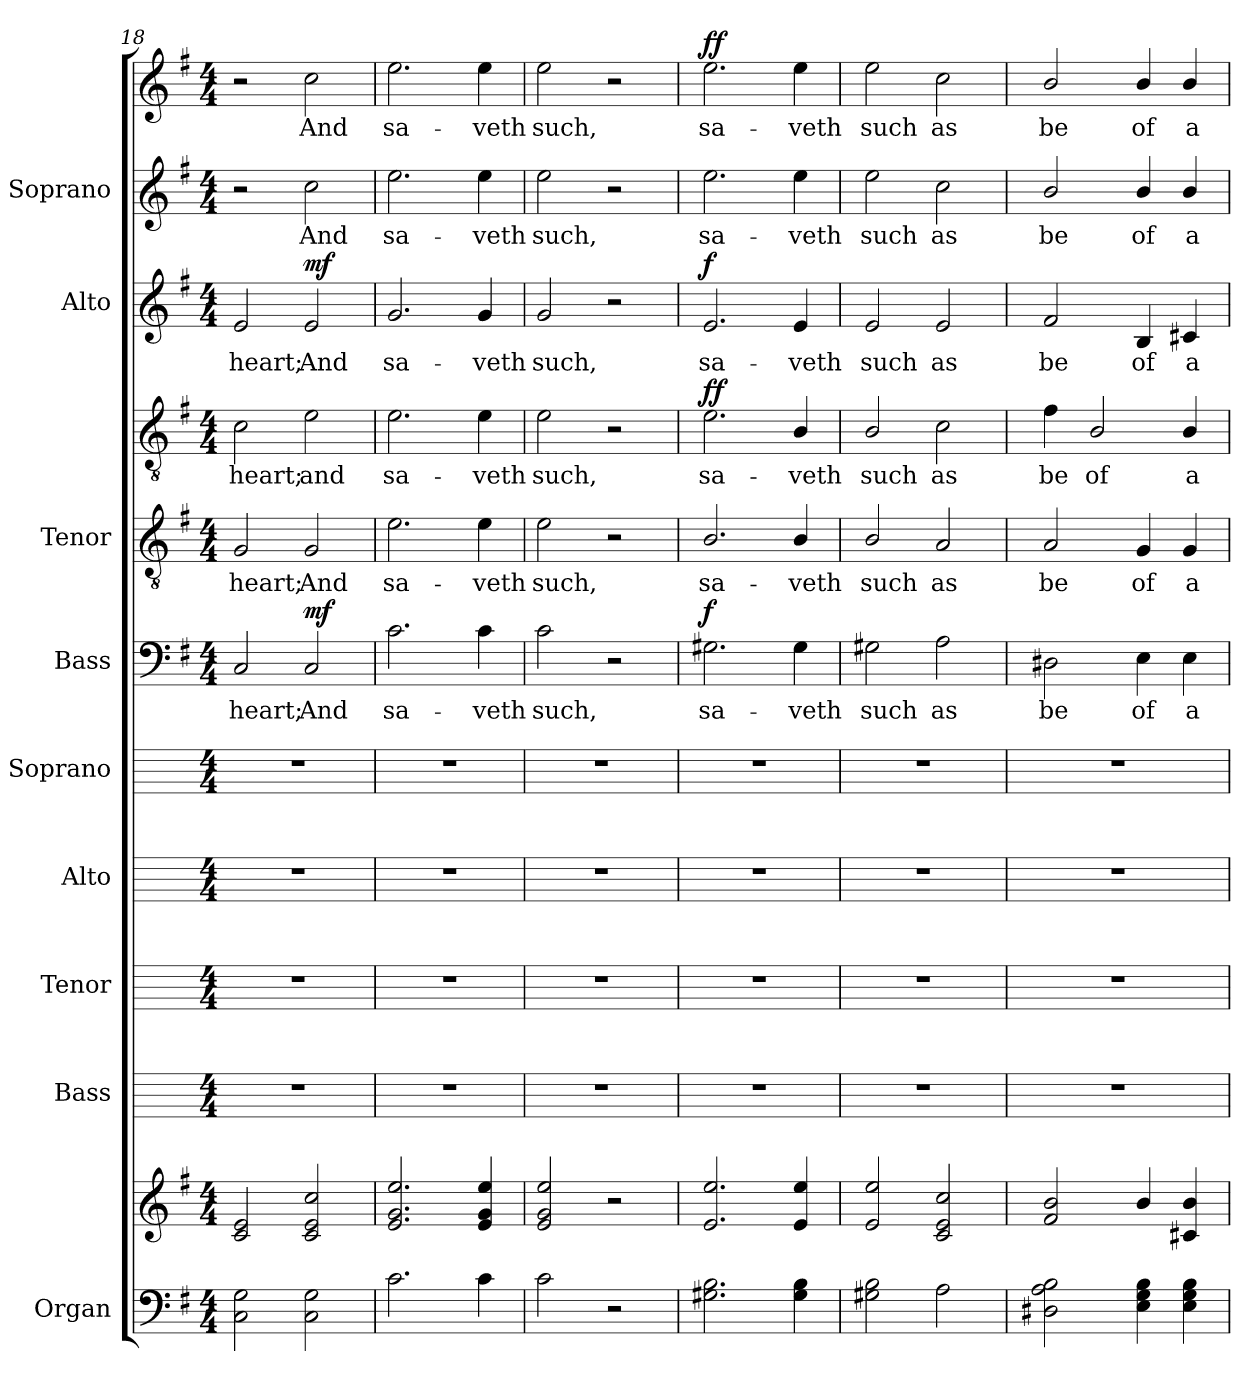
**kern	**kern	**kern	**kern	**kern	**kern	**kern	**text	**dynam	**kern	**text	**kern	**text	**dynam	**kern	**text	**dynam	**kern	**text	**kern	**text	**dynam
*part9	*part9	*part8	*part7	*part6	*part5	*part4	*part4	*part4	*part3	*part3	*part3	*part3	*part3	*part2	*part2	*part2	*part1	*part1	*part1	*part1	*part1
*staff12	*staff11	*staff10	*staff9	*staff8	*staff7	*staff6	*staff6	*staff6	*staff5	*staff5	*staff4	*staff4	*staff4/5	*staff3	*staff3	*staff3	*staff2	*staff2	*staff1	*staff1	*staff1/2
*I"Organ	*	*I"Bass	*I"Tenor	*I"Alto	*I"Soprano	*I"Bass	*	*	*I"Tenor	*	*	*	*	*I"Alto	*	*	*I"Soprano	*	*	*	*
*I'Organ	*	*I'Bass	*I'Tenor	*I'Alto	*I'Soprano	*I'Bass	*	*	*I'Tenor	*	*	*	*	*I'Alto	*	*	*I'Soprano	*	*	*	*
*clefF4	*clefG2	*	*	*	*	*clefF4	*	*	*clefGv2	*	*clefGv2	*	*	*clefG2	*	*	*	*	*clefG2	*	*
*k[f#]	*k[f#]	*	*	*	*	*k[f#]	*	*	*k[f#]	*	*k[f#]	*	*	*k[f#]	*	*	*k[f#]	*	*k[f#]	*	*
*G:	*G:	*	*	*	*	*G:	*	*	*G:	*	*G:	*	*	*G:	*	*	*G:	*	*G:	*	*
*M4/4	*M4/4	*M4/4	*M4/4	*M4/4	*M4/4	*M4/4	*	*	*M4/4	*	*M4/4	*	*	*M4/4	*	*	*M4/4	*	*M4/4	*	*
=18	=18	=18	=18	=18	=18	=18	=18	=18	=18	=18	=18	=18	=18	=18	=18	=18	=18	=18	=18	=18	=18
!	!	!	!	!	!	!	!LO:LY:b	!	!	!LO:LY:b	!	!LO:LY:b	!	!	!LO:LY:b	!	!	!	!	!	!
2C\ 2G\	2c 2e	1r	1r	1r	1r	2C	heart;	.	2G	heart;	2c	heart;	.	2e	heart;	.	2r	.	2r	.	.
!	!	!	!	!	!	!	!LO:LY:b	!LO:DY:b	!	!LO:LY:b	!	!LO:LY:b	!LO:DY:b=2	!	!LO:LY:b	!	!	!LO:LY:b	!	!LO:LY:b	!
!	!	!	!	!	!	!	!	!	!	!	!	!	!LO:DY:n=1:b	!	!	!LO:DY:b	!	!	!	!	!LO:DY:b=2
!	!	!	!	!	!	!	!	!	!	!	!	!	!	!	!	!	!	!	!	!	!LO:DY:n=1:b
2C\ 2G\	2c 2e 2cc	.	.	.	.	2C	And	mf	2G	And	2e	and	mf mf	2e	And	mf	2cc	And	2cc	And	mf mf
=19	=19	=19	=19	=19	=19	=19	=19	=19	=19	=19	=19	=19	=19	=19	=19	=19	=19	=19	=19	=19	=19
!	!	!	!	!	!	!	!LO:LY:b	!	!	!LO:LY:b	!	!LO:LY:b	!	!	!LO:LY:b	!	!	!LO:LY:b	!	!LO:LY:b	!
2.c\	2.e 2.g 2.ee	1r	1r	1r	1r	2.c	sa-	.	2.e	sa-	2.e	sa-	.	2.g	sa-	.	2.ee	sa-	2.ee	sa-	.
!	!	!	!	!	!	!	!LO:LY:b	!	!	!LO:LY:b	!	!LO:LY:b	!	!	!LO:LY:b	!	!	!LO:LY:b	!	!LO:LY:b	!
4c\	4e 4g 4ee	.	.	.	.	4c	-veth	.	4e	-veth	4e	-veth	.	4g	-veth	.	4ee	-veth	4ee	-veth	.
=20	=20	=20	=20	=20	=20	=20	=20	=20	=20	=20	=20	=20	=20	=20	=20	=20	=20	=20	=20	=20	=20
!	!	!	!	!	!	!	!LO:LY:b	!	!	!LO:LY:b	!	!LO:LY:b	!	!	!LO:LY:b	!	!	!LO:LY:b	!	!LO:LY:b	!
2c\	2e 2g 2ee	1r	1r	1r	1r	2c	such,	.	2e	such,	2e	such,	.	2g	such,	.	2ee	such,	2ee	such,	.
2r	2r	.	.	.	.	2r	.	.	2r	.	2r	.	.	2r	.	.	2r	.	2r	.	.
=21	=21	=21	=21	=21	=21	=21	=21	=21	=21	=21	=21	=21	=21	=21	=21	=21	=21	=21	=21	=21	=21
!	!	!	!	!	!	!	!LO:LY:b	!LO:DY:b	!	!LO:LY:b	!	!LO:LY:b	!LO:DY:b=2	!	!LO:LY:b	!	!	!LO:LY:b	!	!LO:LY:b	!
!	!	!	!	!	!	!	!	!	!	!	!	!	!LO:DY:n=1:b	!	!	!LO:DY:b	!	!	!	!	!LO:DY:b=2
!	!	!	!	!	!	!	!	!	!	!	!	!	!	!	!	!	!	!	!	!	!LO:DY:n=1:b
2.G#X\ 2.B\	2.e 2.ee	1r	1r	1r	1r	2.G#X	sa-	f	2.B/	sa-	2.e	sa-	f f	2.e	sa-	f	2.ee	sa-	2.ee	sa-	f f
!	!	!	!	!	!	!	!LO:LY:b	!	!	!LO:LY:b	!	!LO:LY:b	!	!	!LO:LY:b	!	!	!LO:LY:b	!	!LO:LY:b	!
4G#\ 4B\	4e 4ee	.	.	.	.	4G#	-veth	.	4B/	-veth	4B/	-veth	.	4e	-veth	.	4ee	-veth	4ee	-veth	.
=22	=22	=22	=22	=22	=22	=22	=22	=22	=22	=22	=22	=22	=22	=22	=22	=22	=22	=22	=22	=22	=22
!	!	!	!	!	!	!	!LO:LY:b	!	!	!LO:LY:b	!	!LO:LY:b	!	!	!LO:LY:b	!	!	!LO:LY:b	!	!LO:LY:b	!
2G#X\ 2B\	2e 2ee	1r	1r	1r	1r	2G#X	such	.	2B/	such	2B/	such	.	2e	such	.	2ee	such	2ee	such	.
!	!	!	!	!	!	!	!LO:LY:b	!	!	!LO:LY:b	!	!LO:LY:b	!	!	!LO:LY:b	!	!	!LO:LY:b	!	!LO:LY:b	!
2A\	2c 2e 2cc	.	.	.	.	2A	as	.	2A	as	2c	as	.	2e	as	.	2cc	as	2cc	as	.
=23	=23	=23	=23	=23	=23	=23	=23	=23	=23	=23	=23	=23	=23	=23	=23	=23	=23	=23	=23	=23	=23
!	!	!	!	!	!	!	!LO:LY:b	!	!	!LO:LY:b	!	!LO:LY:b	!	!	!LO:LY:b	!	!	!LO:LY:b	!	!LO:LY:b	!
2D#X\ 2A\ 2B\	2f# 2b	1r	1r	1r	1r	2D#X	be	.	2A	be	4f#	be	.	2f#	be	.	2b/	be	2b/	be	.
!	!	!	!	!	!	!	!	!	!	!	!	!LO:LY:b	!	!	!	!	!	!	!	!	!
.	.	.	.	.	.	.	.	.	.	.	2B/	of	.	.	.	.	.	.	.	.	.
!	!	!	!	!	!	!	!LO:LY:b	!	!	!LO:LY:b	!	!	!	!	!LO:LY:b	!	!	!LO:LY:b	!	!LO:LY:b	!
4E\ 4G\ 4B\	4b/	.	.	.	.	4E	of	.	4G	of	.	.	.	4B	of	.	4b/	of	4b/	of	.
!	!	!	!	!	!	!	!LO:LY:b	!	!	!LO:LY:b	!	!LO:LY:b	!	!	!LO:LY:b	!	!	!LO:LY:b	!	!LO:LY:b	!
4E\ 4G\ 4B\	4c#X 4b	.	.	.	.	4E	a	.	4G	a	4B/	a	.	4c#X	a	.	4b/	a	4b/	a	.
=	=	=	=	=	=	=	=	=	=	=	=	=	=	=	=	=	=	=	=	=	=
*-	*-	*-	*-	*-	*-	*-	*-	*-	*-	*-	*-	*-	*-	*-	*-	*-	*-	*-	*-	*-	*-
